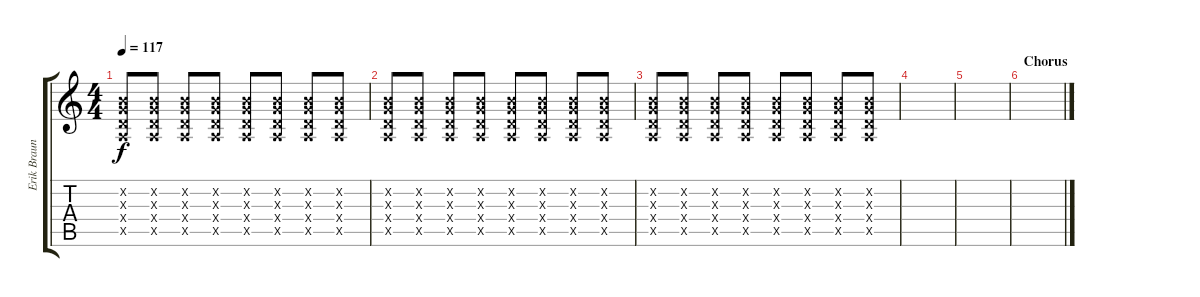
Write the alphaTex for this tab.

\track ("Erik Braunn" "Erik Braun") {instrument distortionguitar}
\staff {score tabs}
\tuning (E4 B3 G3 D3 A2 E2) {hide}
\ts (4 4)
\tempo 117
\clef g2
\ks c
(0.2{x} 0.3{x} 0.4{x} 0.5{x}).8{dy f} (0.2{x} 0.3{x} 0.4{x} 0.5{x}).8 (0.2{x} 0.3{x} 0.4{x} 0.5{x}).8 (0.2{x} 0.3{x} 0.4{x} 0.5{x}).8 (0.2{x} 0.3{x} 0.4{x} 0.5{x}).8 (0.2{x} 0.3{x} 0.4{x} 0.5{x}).8 (0.2{x} 0.3{x} 0.4{x} 0.5{x}).8 (0.2{x} 0.3{x} 0.4{x} 0.5{x}).8 |
(0.2{x} 0.3{x} 0.4{x} 0.5{x}).8 (0.2{x} 0.3{x} 0.4{x} 0.5{x}).8 (0.2{x} 0.3{x} 0.4{x} 0.5{x}).8 (0.2{x} 0.3{x} 0.4{x} 0.5{x}).8 (0.2{x} 0.3{x} 0.4{x} 0.5{x}).8 (0.2{x} 0.3{x} 0.4{x} 0.5{x}).8 (0.2{x} 0.3{x} 0.4{x} 0.5{x}).8 (0.2{x} 0.3{x} 0.4{x} 0.5{x}).8 |
(0.2{x} 0.3{x} 0.4{x} 0.5{x}).8 (0.2{x} 0.3{x} 0.4{x} 0.5{x}).8 (0.2{x} 0.3{x} 0.4{x} 0.5{x}).8 (0.2{x} 0.3{x} 0.4{x} 0.5{x}).8 (0.2{x} 0.3{x} 0.4{x} 0.5{x}).8 (0.2{x} 0.3{x} 0.4{x} 0.5{x}).8 (0.2{x} 0.3{x} 0.4{x} 0.5{x}).8 (0.2{x} 0.3{x} 0.4{x} 0.5{x}).8 |
|
|
\section ("" "Chorus")
